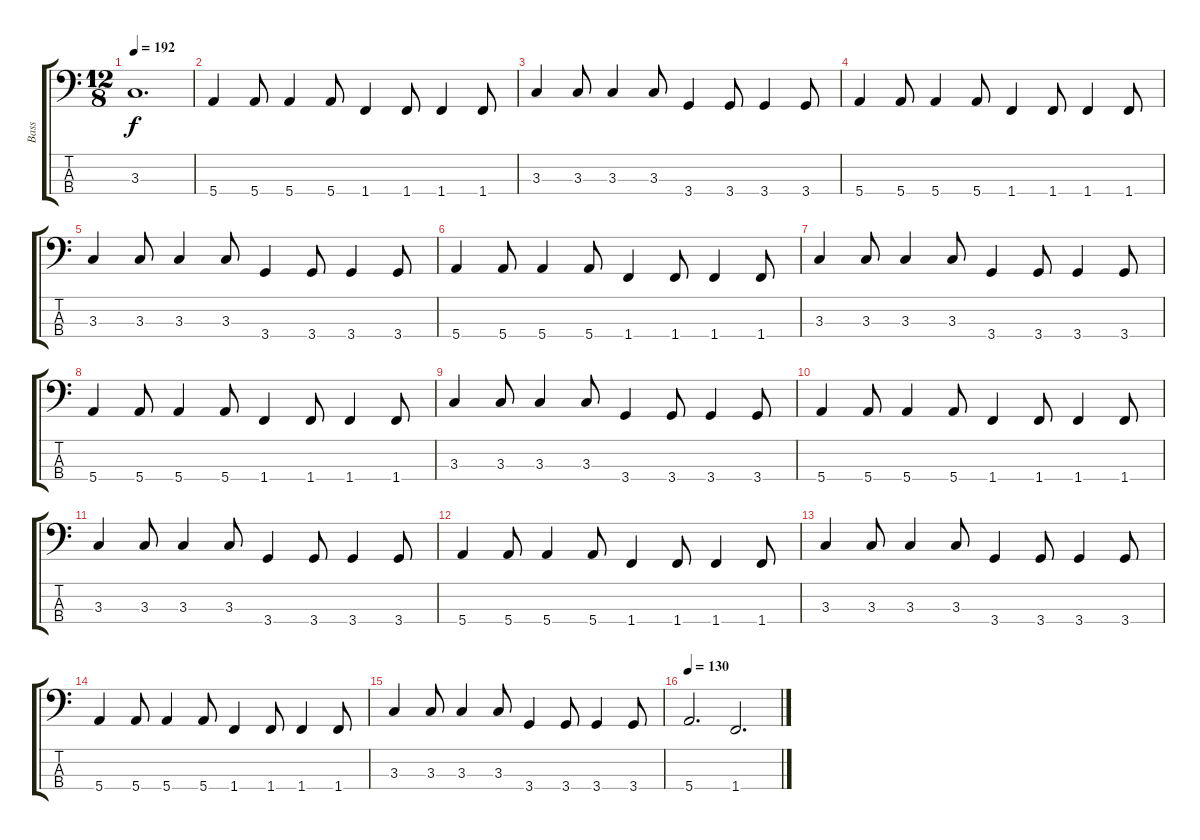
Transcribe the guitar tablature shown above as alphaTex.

\track ("Bass" "Bass") {instrument electricbasspick}
\staff {score tabs}
\tuning (G2 D2 A1 E1) {hide}
\ts (12 8)
\tempo 192
\clef f4
\ks c
3.3.1{d dy f} |
5.4.4 5.4.8 5.4.4 5.4.8 1.4.4 1.4.8 1.4.4 1.4.8 |
3.3.4 3.3.8 3.3.4 3.3.8 3.4.4 3.4.8 3.4.4 3.4.8 |
5.4.4 5.4.8 5.4.4 5.4.8 1.4.4 1.4.8 1.4.4 1.4.8 |
3.3.4 3.3.8 3.3.4 3.3.8 3.4.4 3.4.8 3.4.4 3.4.8 |
5.4.4 5.4.8 5.4.4 5.4.8 1.4.4 1.4.8 1.4.4 1.4.8 |
3.3.4 3.3.8 3.3.4 3.3.8 3.4.4 3.4.8 3.4.4 3.4.8 |
5.4.4 5.4.8 5.4.4 5.4.8 1.4.4 1.4.8 1.4.4 1.4.8 |
3.3.4 3.3.8 3.3.4 3.3.8 3.4.4 3.4.8 3.4.4 3.4.8 |
5.4.4 5.4.8 5.4.4 5.4.8 1.4.4 1.4.8 1.4.4 1.4.8 |
3.3.4 3.3.8 3.3.4 3.3.8 3.4.4 3.4.8 3.4.4 3.4.8 |
5.4.4 5.4.8 5.4.4 5.4.8 1.4.4 1.4.8 1.4.4 1.4.8 |
3.3.4 3.3.8 3.3.4 3.3.8 3.4.4 3.4.8 3.4.4 3.4.8 |
5.4.4 5.4.8 5.4.4 5.4.8 1.4.4 1.4.8 1.4.4 1.4.8 |
3.3.4 3.3.8 3.3.4 3.3.8 3.4.4 3.4.8 3.4.4 3.4.8 |
\tempo 130
5.4.2{d} 1.4.2{d}
